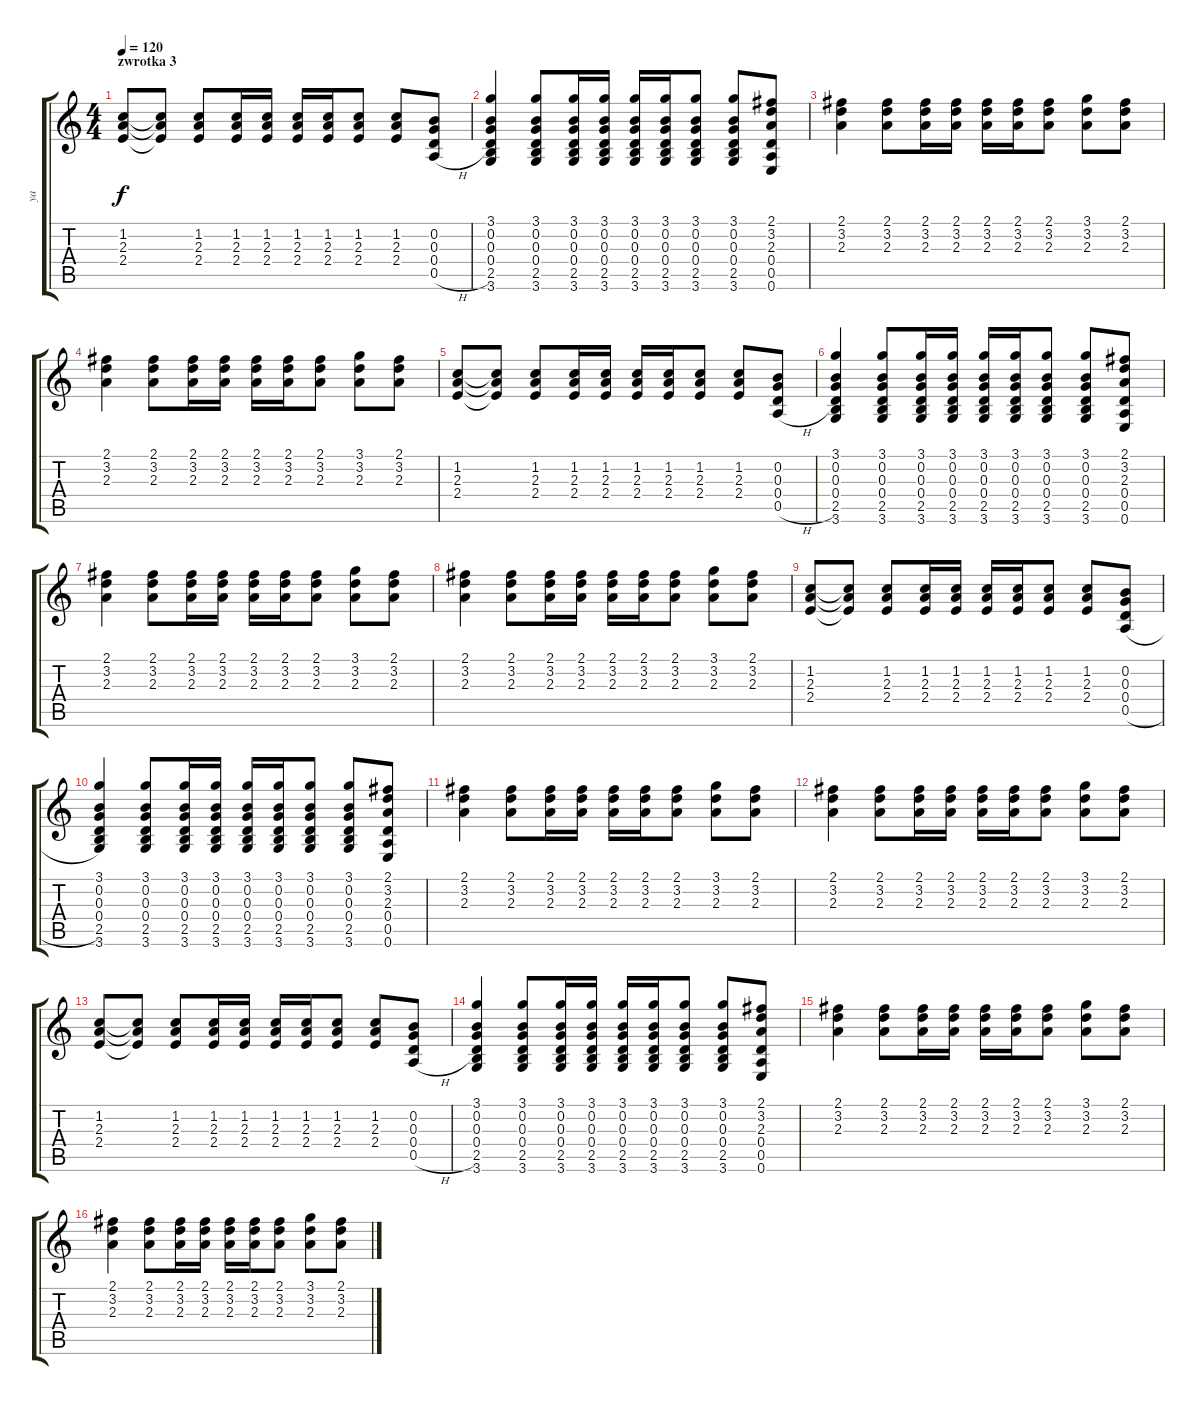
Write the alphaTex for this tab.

\track ("ya" "ya") {instrument electricguitarclean}
\staff {score tabs}
\tuning (E4 B3 G3 D3 A2 E2) {hide}
\ts (4 4)
\section ("" "zwrotka 3")
\tempo 120
\clef g2
\ks c
(1.2 2.3 2.4).8{dy f} (1.2{t} 2.3{t} 2.4{t}).8 (1.2 2.3 2.4).8 (1.2 2.3 2.4).16 (1.2 2.3 2.4).16 (1.2 2.3 2.4).16 (1.2 2.3 2.4).16 (1.2 2.3 2.4).8 (1.2 2.3 2.4).8 (0.2 0.3 0.4 0.5{h}).8 |
(3.1 0.2 0.3 0.4 2.5 3.6).4 (3.1 0.2 0.3 0.4 2.5 3.6).8 (3.1 0.2 0.3 0.4 2.5 3.6).16 (3.1 0.2 0.3 0.4 2.5 3.6).16 (3.1 0.2 0.3 0.4 2.5 3.6).16 (3.1 0.2 0.3 0.4 2.5 3.6).16 (3.1 0.2 0.3 0.4 2.5 3.6).8 (3.1 0.2 0.3 0.4 2.5 3.6).8 (2.1 3.2 2.3 0.4 0.5 0.6).8 |
(2.1 3.2 2.3).4 (2.1 3.2 2.3).8 (2.1 3.2 2.3).16 (2.1 3.2 2.3).16 (2.1 3.2 2.3).16 (2.1 3.2 2.3).16 (2.1 3.2 2.3).8 (3.1 3.2 2.3).8 (2.1 3.2 2.3).8 |
(2.1 3.2 2.3).4 (2.1 3.2 2.3).8 (2.1 3.2 2.3).16 (2.1 3.2 2.3).16 (2.1 3.2 2.3).16 (2.1 3.2 2.3).16 (2.1 3.2 2.3).8 (3.1 3.2 2.3).8 (2.1 3.2 2.3).8 |
(1.2 2.3 2.4).8 (1.2{t} 2.3{t} 2.4{t}).8 (1.2 2.3 2.4).8 (1.2 2.3 2.4).16 (1.2 2.3 2.4).16 (1.2 2.3 2.4).16 (1.2 2.3 2.4).16 (1.2 2.3 2.4).8 (1.2 2.3 2.4).8 (0.2 0.3 0.4 0.5{h}).8 |
(3.1 0.2 0.3 0.4 2.5 3.6).4 (3.1 0.2 0.3 0.4 2.5 3.6).8 (3.1 0.2 0.3 0.4 2.5 3.6).16 (3.1 0.2 0.3 0.4 2.5 3.6).16 (3.1 0.2 0.3 0.4 2.5 3.6).16 (3.1 0.2 0.3 0.4 2.5 3.6).16 (3.1 0.2 0.3 0.4 2.5 3.6).8 (3.1 0.2 0.3 0.4 2.5 3.6).8 (2.1 3.2 2.3 0.4 0.5 0.6).8 |
(2.1 3.2 2.3).4 (2.1 3.2 2.3).8 (2.1 3.2 2.3).16 (2.1 3.2 2.3).16 (2.1 3.2 2.3).16 (2.1 3.2 2.3).16 (2.1 3.2 2.3).8 (3.1 3.2 2.3).8 (2.1 3.2 2.3).8 |
(2.1 3.2 2.3).4 (2.1 3.2 2.3).8 (2.1 3.2 2.3).16 (2.1 3.2 2.3).16 (2.1 3.2 2.3).16 (2.1 3.2 2.3).16 (2.1 3.2 2.3).8 (3.1 3.2 2.3).8 (2.1 3.2 2.3).8 |
(1.2 2.3 2.4).8 (1.2{t} 2.3{t} 2.4{t}).8 (1.2 2.3 2.4).8 (1.2 2.3 2.4).16 (1.2 2.3 2.4).16 (1.2 2.3 2.4).16 (1.2 2.3 2.4).16 (1.2 2.3 2.4).8 (1.2 2.3 2.4).8 (0.2 0.3 0.4 0.5{h}).8 |
(3.1 0.2 0.3 0.4 2.5 3.6).4 (3.1 0.2 0.3 0.4 2.5 3.6).8 (3.1 0.2 0.3 0.4 2.5 3.6).16 (3.1 0.2 0.3 0.4 2.5 3.6).16 (3.1 0.2 0.3 0.4 2.5 3.6).16 (3.1 0.2 0.3 0.4 2.5 3.6).16 (3.1 0.2 0.3 0.4 2.5 3.6).8 (3.1 0.2 0.3 0.4 2.5 3.6).8 (2.1 3.2 2.3 0.4 0.5 0.6).8 |
(2.1 3.2 2.3).4 (2.1 3.2 2.3).8 (2.1 3.2 2.3).16 (2.1 3.2 2.3).16 (2.1 3.2 2.3).16 (2.1 3.2 2.3).16 (2.1 3.2 2.3).8 (3.1 3.2 2.3).8 (2.1 3.2 2.3).8 |
(2.1 3.2 2.3).4 (2.1 3.2 2.3).8 (2.1 3.2 2.3).16 (2.1 3.2 2.3).16 (2.1 3.2 2.3).16 (2.1 3.2 2.3).16 (2.1 3.2 2.3).8 (3.1 3.2 2.3).8 (2.1 3.2 2.3).8 |
(1.2 2.3 2.4).8 (1.2{t} 2.3{t} 2.4{t}).8 (1.2 2.3 2.4).8 (1.2 2.3 2.4).16 (1.2 2.3 2.4).16 (1.2 2.3 2.4).16 (1.2 2.3 2.4).16 (1.2 2.3 2.4).8 (1.2 2.3 2.4).8 (0.2 0.3 0.4 0.5{h}).8 |
(3.1 0.2 0.3 0.4 2.5 3.6).4 (3.1 0.2 0.3 0.4 2.5 3.6).8 (3.1 0.2 0.3 0.4 2.5 3.6).16 (3.1 0.2 0.3 0.4 2.5 3.6).16 (3.1 0.2 0.3 0.4 2.5 3.6).16 (3.1 0.2 0.3 0.4 2.5 3.6).16 (3.1 0.2 0.3 0.4 2.5 3.6).8 (3.1 0.2 0.3 0.4 2.5 3.6).8 (2.1 3.2 2.3 0.4 0.5 0.6).8 |
(2.1 3.2 2.3).4 (2.1 3.2 2.3).8 (2.1 3.2 2.3).16 (2.1 3.2 2.3).16 (2.1 3.2 2.3).16 (2.1 3.2 2.3).16 (2.1 3.2 2.3).8 (3.1 3.2 2.3).8 (2.1 3.2 2.3).8 |
(2.1 3.2 2.3).4 (2.1 3.2 2.3).8 (2.1 3.2 2.3).16 (2.1 3.2 2.3).16 (2.1 3.2 2.3).16 (2.1 3.2 2.3).16 (2.1 3.2 2.3).8 (3.1 3.2 2.3).8 (2.1 3.2 2.3).8
